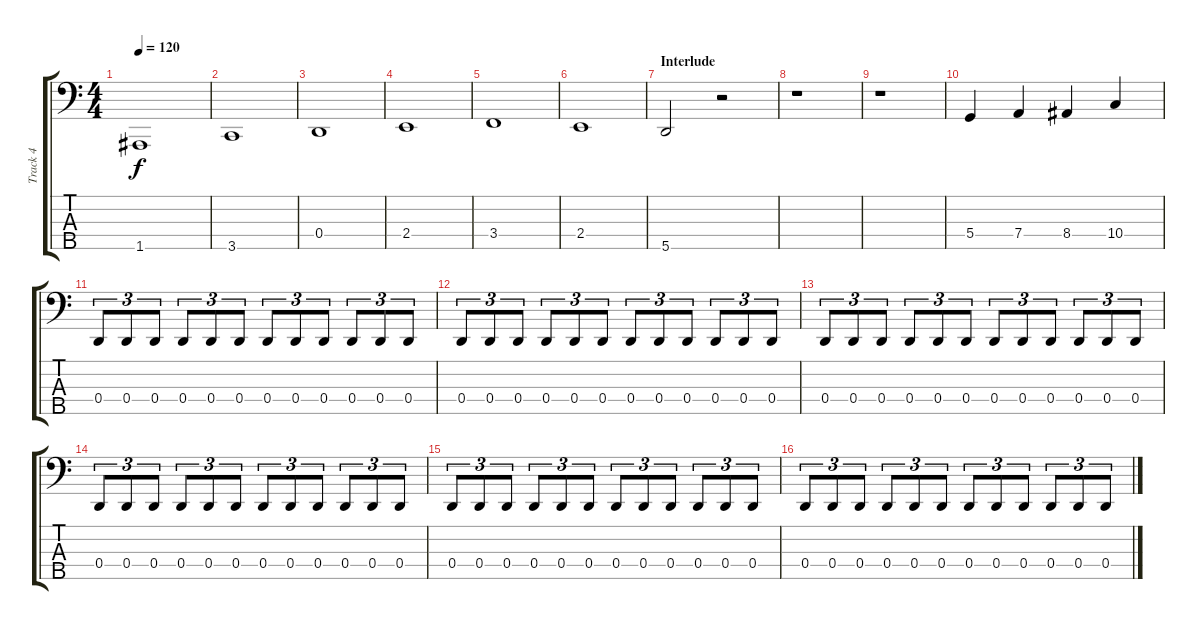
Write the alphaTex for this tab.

\track ("Track 4" "Track 4") {instrument electricbasspick}
\staff {score tabs}
\tuning (F2 C2 G1 D1 A0) {hide}
\ts (4 4)
\tempo 120
\clef f4
\ks c
1.5.1{dy f} |
3.5.1 |
0.4.1 |
2.4.1 |
3.4.1 |
2.4.1 |
\section ("" "Interlude")
5.5.2 r.2 |
r.1 |
r.1 |
5.4.4 7.4.4 8.4.4 10.4.4 |
0.4.8{tu (3 2)} 0.4.8{tu (3 2)} 0.4.8{tu (3 2)} 0.4.8{tu (3 2)} 0.4.8{tu (3 2)} 0.4.8{tu (3 2)} 0.4.8{tu (3 2)} 0.4.8{tu (3 2)} 0.4.8{tu (3 2)} 0.4.8{tu (3 2)} 0.4.8{tu (3 2)} 0.4.8{tu (3 2)} |
0.4.8{tu (3 2)} 0.4.8{tu (3 2)} 0.4.8{tu (3 2)} 0.4.8{tu (3 2)} 0.4.8{tu (3 2)} 0.4.8{tu (3 2)} 0.4.8{tu (3 2)} 0.4.8{tu (3 2)} 0.4.8{tu (3 2)} 0.4.8{tu (3 2)} 0.4.8{tu (3 2)} 0.4.8{tu (3 2)} |
0.4.8{tu (3 2)} 0.4.8{tu (3 2)} 0.4.8{tu (3 2)} 0.4.8{tu (3 2)} 0.4.8{tu (3 2)} 0.4.8{tu (3 2)} 0.4.8{tu (3 2)} 0.4.8{tu (3 2)} 0.4.8{tu (3 2)} 0.4.8{tu (3 2)} 0.4.8{tu (3 2)} 0.4.8{tu (3 2)} |
0.4.8{tu (3 2)} 0.4.8{tu (3 2)} 0.4.8{tu (3 2)} 0.4.8{tu (3 2)} 0.4.8{tu (3 2)} 0.4.8{tu (3 2)} 0.4.8{tu (3 2)} 0.4.8{tu (3 2)} 0.4.8{tu (3 2)} 0.4.8{tu (3 2)} 0.4.8{tu (3 2)} 0.4.8{tu (3 2)} |
0.4.8{tu (3 2)} 0.4.8{tu (3 2)} 0.4.8{tu (3 2)} 0.4.8{tu (3 2)} 0.4.8{tu (3 2)} 0.4.8{tu (3 2)} 0.4.8{tu (3 2)} 0.4.8{tu (3 2)} 0.4.8{tu (3 2)} 0.4.8{tu (3 2)} 0.4.8{tu (3 2)} 0.4.8{tu (3 2)} |
0.4.8{tu (3 2)} 0.4.8{tu (3 2)} 0.4.8{tu (3 2)} 0.4.8{tu (3 2)} 0.4.8{tu (3 2)} 0.4.8{tu (3 2)} 0.4.8{tu (3 2)} 0.4.8{tu (3 2)} 0.4.8{tu (3 2)} 0.4.8{tu (3 2)} 0.4.8{tu (3 2)} 0.4.8{tu (3 2)}
